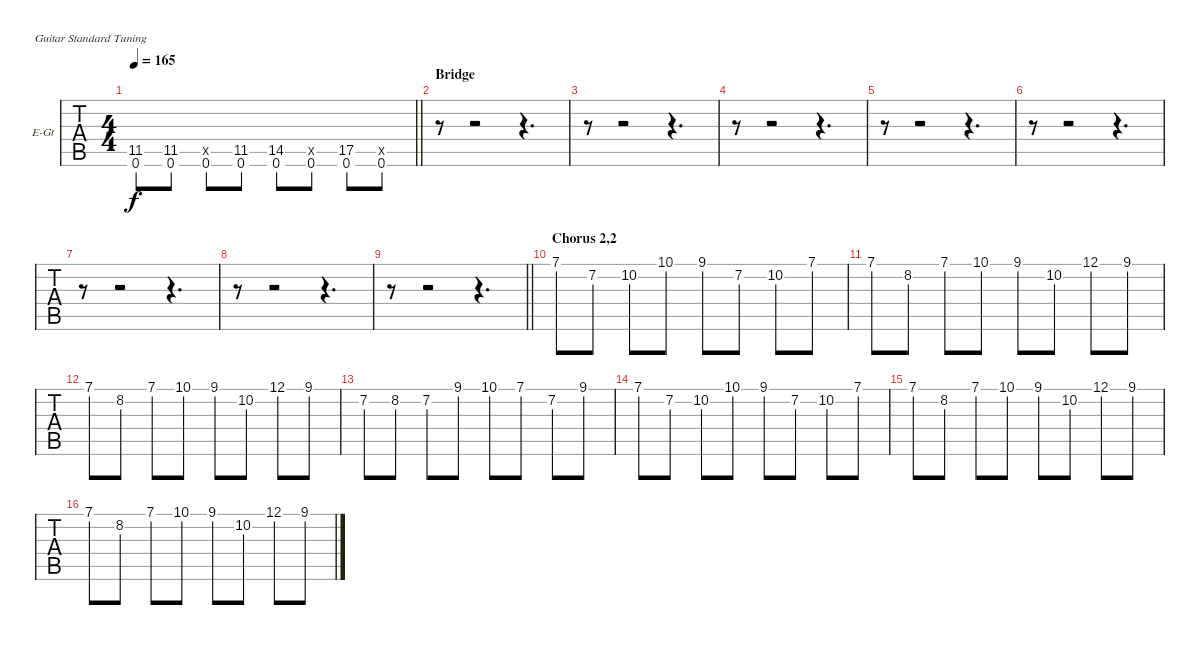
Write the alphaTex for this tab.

\bracketExtendMode groupsimilarinstruments
\firstSystemTrackNameOrientation horizontal
\otherSystemsTrackNameOrientation horizontal
\track ("Albert" "E-Gt") {instrument distortionguitar}
\staff {tabs}
\tuning (E4 B3 G3 D3 A2 E2)
\ts (4 4)
\tempo 165
\clef g2
\barLineRight lightlight
\ks c
(11.5 0.6).8{dy f} (11.5 0.6).8 (11.5{x} 0.6).8 (11.5 0.6).8 (14.5 0.6).8 (0.5{x} 0.6).8 (17.5 0.6).8 (17.5{x} 0.6).8 |
\section ("" "Bridge")
r.8 r.2 r.4{d} |
r.8 r.2 r.4{d} |
r.8 r.2 r.4{d} |
r.8 r.2 r.4{d} |
r.8 r.2 r.4{d} |
r.8 r.2 r.4{d} |
r.8 r.2 r.4{d} |
\barLineRight lightlight
r.8 r.2 r.4{d} |
\section ("" "Chorus 2,2")
7.1.8 7.2.8 10.2.8 10.1.8 9.1.8 7.2.8 10.2.8 7.1.8 |
7.1.8 8.2.8 7.1.8 10.1.8 9.1.8 10.2.8 12.1.8 9.1.8 |
7.1.8 8.2.8 7.1.8 10.1.8 9.1.8 10.2.8 12.1.8 9.1.8 |
7.2.8 8.2.8 7.2.8 9.1.8 10.1.8 7.1.8 7.2.8 9.1.8 |
7.1.8 7.2.8 10.2.8 10.1.8 9.1.8 7.2.8 10.2.8 7.1.8 |
7.1.8 8.2.8 7.1.8 10.1.8 9.1.8 10.2.8 12.1.8 9.1.8 |
7.1.8 8.2.8 7.1.8 10.1.8 9.1.8 10.2.8 12.1.8 9.1.8
